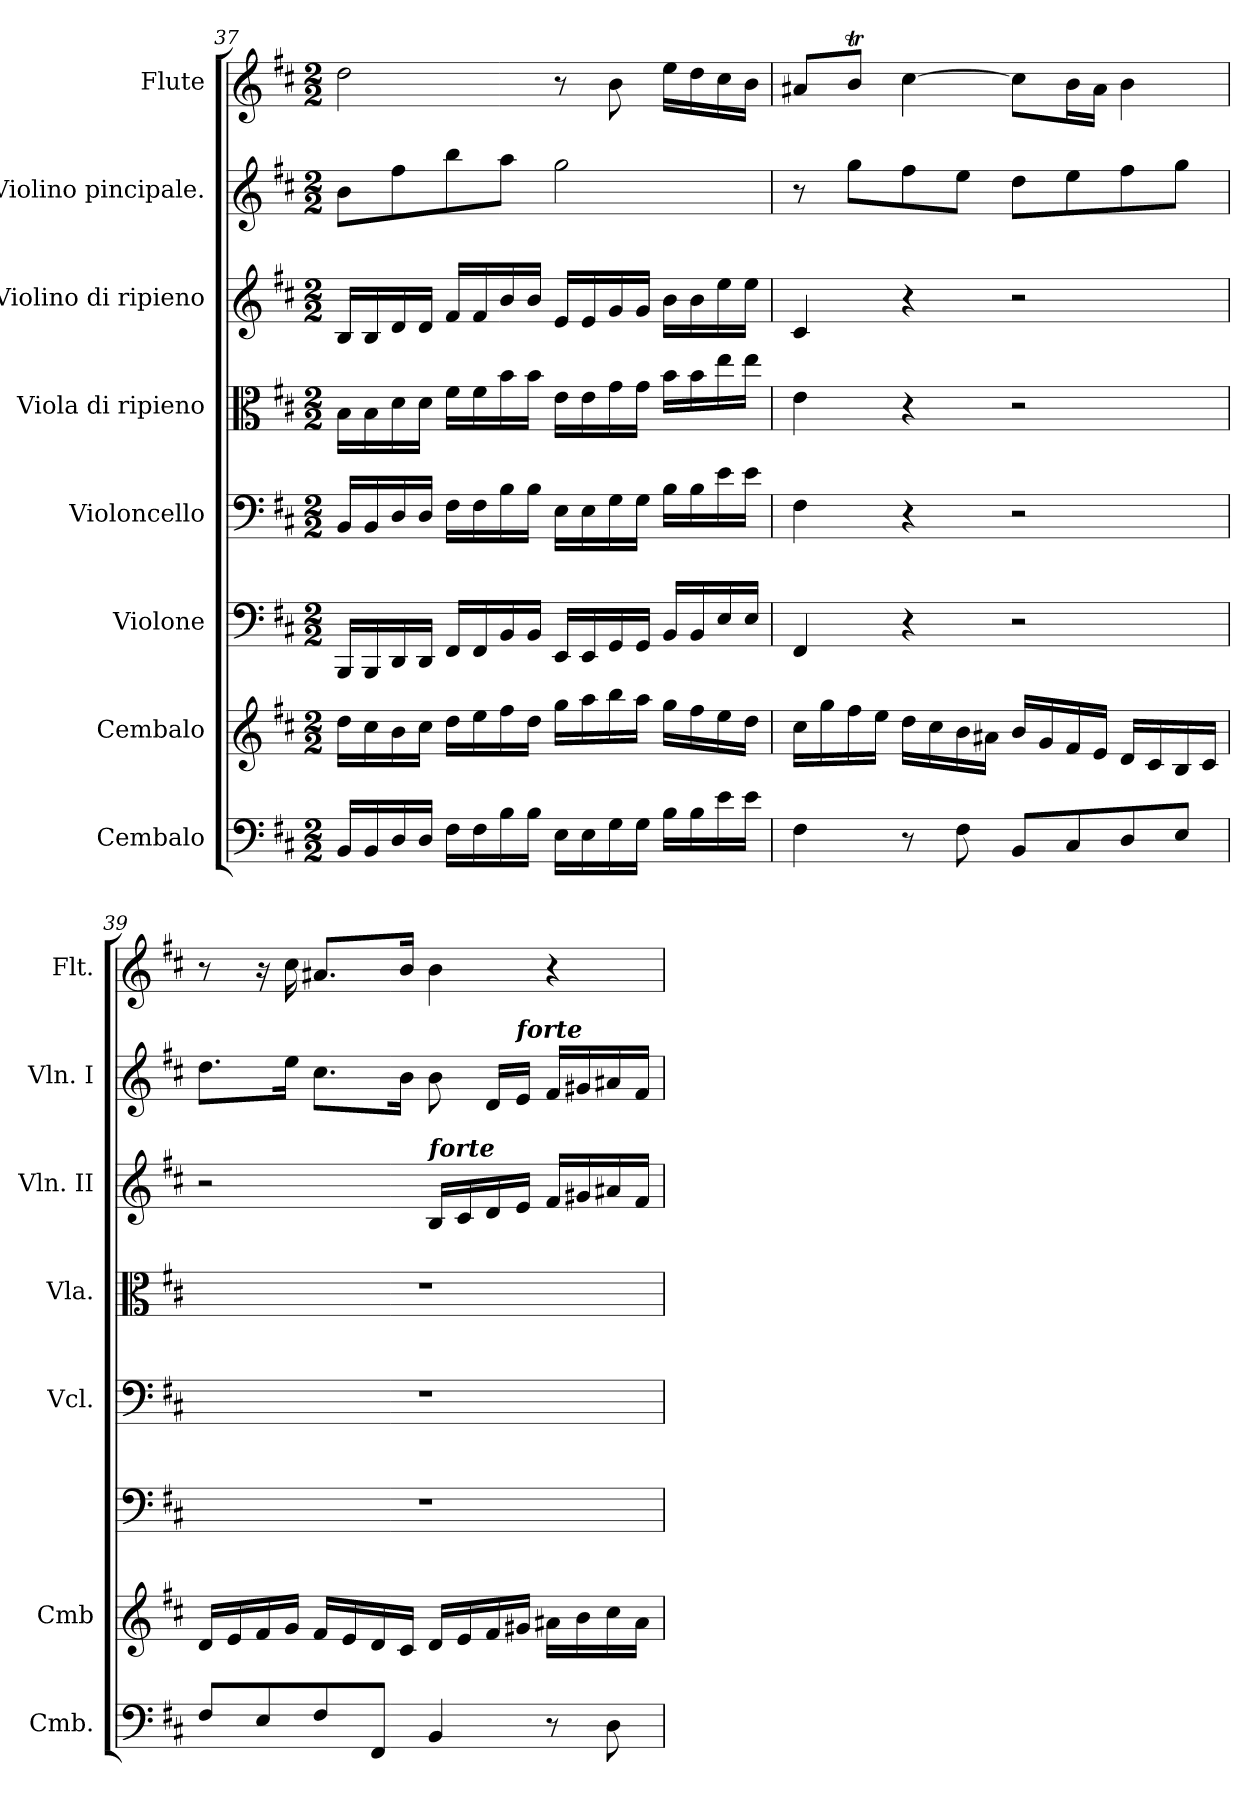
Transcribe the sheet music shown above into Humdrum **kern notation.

**kern	**kern	**kern	**kern	**kern	**kern	**kern	**kern
*part8	*part7	*part6	*part5	*part4	*part3	*part2	*part1
*staff8	*staff7	*staff6	*staff5	*staff4	*staff3	*staff2	*staff1
*I"Cembalo	*I"Cembalo	*I"Violone	*I"Violoncello	*I"Viola di ripieno	*I"Violino di ripieno	*I"Violino pincipale.	*I"Flute
*I'Cmb.	*I'Cmb	*	*I'Vcl.	*I'Vla.	*I'Vln. II	*I'Vln. I	*I'Flt.
!!LO:PB:g=z
*clefF4	*clefG2	*clefF4	*clefF4	*clefC3	*clefG2	*clefG2	*clefG2
*	*	*ITrd7c12	*	*	*	*	*
*k[f#c#]	*k[f#c#]	*k[f#c#]	*k[f#c#]	*k[f#c#]	*k[f#c#]	*k[f#c#]	*k[f#c#]
*D:	*D:	*D:	*D:	*D:	*D:	*D:	*D:
*M2/2	*M2/2	*M2/2	*M2/2	*M2/2	*M2/2	*M2/2	*M2/2
=37	=37	=37	=37	=37	=37	=37	=37
16BB/LL	16dd\LL	16BBBB/LL	16BB/LL	16B\LL	16B/LL	8b\L	2dd\
16BB/	16cc#\	16BBBB/	16BB/	16B\	16B/	.	.
16D/	16b\	16DDD/	16D/	16d\	16d/	8ff#\	.
16D/JJ	16cc#\JJ	16DDD/JJ	16D/JJ	16d\JJ	16d/JJ	.	.
16F#\LL	16dd\LL	16FFF#/LL	16F#\LL	16f#\LL	16f#/LL	8bb\	.
16F#\	16ee\	16FFF#/	16F#\	16f#\	16f#/	.	.
16B\	16ff#\	16BBB/	16B\	16b\	16b/	8aa\J	.
16B\JJ	16dd\JJ	16BBB/JJ	16B\JJ	16b\JJ	16b/JJ	.	.
16E\LL	16gg\LL	16EEE/LL	16E\LL	16e\LL	16e/LL	2gg\	8r
16E\	16aa\	16EEE/	16E\	16e\	16e/	.	.
16G\	16bb\	16GGG/	16G\	16g\	16g/	.	8b\
16G\JJ	16aa\JJ	16GGG/JJ	16G\JJ	16g\JJ	16g/JJ	.	.
16B\LL	16gg\LL	16BBB/LL	16B\LL	16b\LL	16b\LL	.	16ee\LL
16B\	16ff#\	16BBB/	16B\	16b\	16b\	.	16dd\
16e\	16ee\	16EE/	16e\	16ee\	16ee\	.	16cc#\
16e\JJ	16dd\JJ	16EE/JJ	16e\JJ	16ee\JJ	16ee\JJ	.	16b\JJ
=38	=38	=38	=38	=38	=38	=38	=38
4F#\	16cc#\LL	4FFF#/	4F#\	4e\	4c#/	8r	8a#X/L
.	16gg\	.	.	.	.	.	.
.	16ff#\	.	.	.	.	8gg\L	8bT/J
.	16ee\JJ	.	.	.	.	.	.
8r	16dd\LL	4r	4r	4r	4r	8ff#\	[4cc#\
.	16cc#\	.	.	.	.	.	.
8F#\	16b\	.	.	.	.	8ee\J	.
.	16a#X\JJ	.	.	.	.	.	.
8BB/L	16b/LL	2r	2r	2r	2r	8dd\L	8cc#\L]
.	16g/	.	.	.	.	.	.
8C#/	16f#/	.	.	.	.	8ee\	16b\L
.	16e/JJ	.	.	.	.	.	16a#\JJ
8D/	16d/LL	.	.	.	.	8ff#\	4b\
.	16c#/	.	.	.	.	.	.
8E/J	16B/	.	.	.	.	8gg\J	.
.	16c#/JJ	.	.	.	.	.	.
=39	=39	=39	=39	=39	=39	=39	=39
8F#/L	16d/LL	1r	1r	1r	2r	8.dd\L	8r
.	16e/	.	.	.	.	.	.
8E/	16f#/	.	.	.	.	.	16r
.	16g/JJ	.	.	.	.	16ee\Jk	16cc#\
8F#/	16f#/LL	.	.	.	.	8.cc#\L	8.a#X/L
.	16e/	.	.	.	.	.	.
8FF#/J	16d/	.	.	.	.	.	.
.	16c#/JJ	.	.	.	.	16b\Jk	16b/Jk
!	!	!	!	!	!LO:TX:a:Bi:t=forte	!	!
4BB/	16d/LL	.	.	.	16B/LL	8b\	4b\
.	16e/	.	.	.	16c#/	.	.
.	16f#/	.	.	.	16d/	16d/LL	.
!	!	!	!	!	!	!LO:TX:a:Bi:t=forte	!
.	16g#X/JJ	.	.	.	16e/JJ	16e/JJ	.
8r	16a#X\LL	.	.	.	16f#/LL	16f#/LL	4r
.	16b\	.	.	.	16g#X/	16g#X/	.
8D\	16cc#\	.	.	.	16a#X/	16a#X/	.
.	16a#\JJ	.	.	.	16f#/JJ	16f#/JJ	.
=	=	=	=	=	=	=	=
*-	*-	*-	*-	*-	*-	*-	*-
